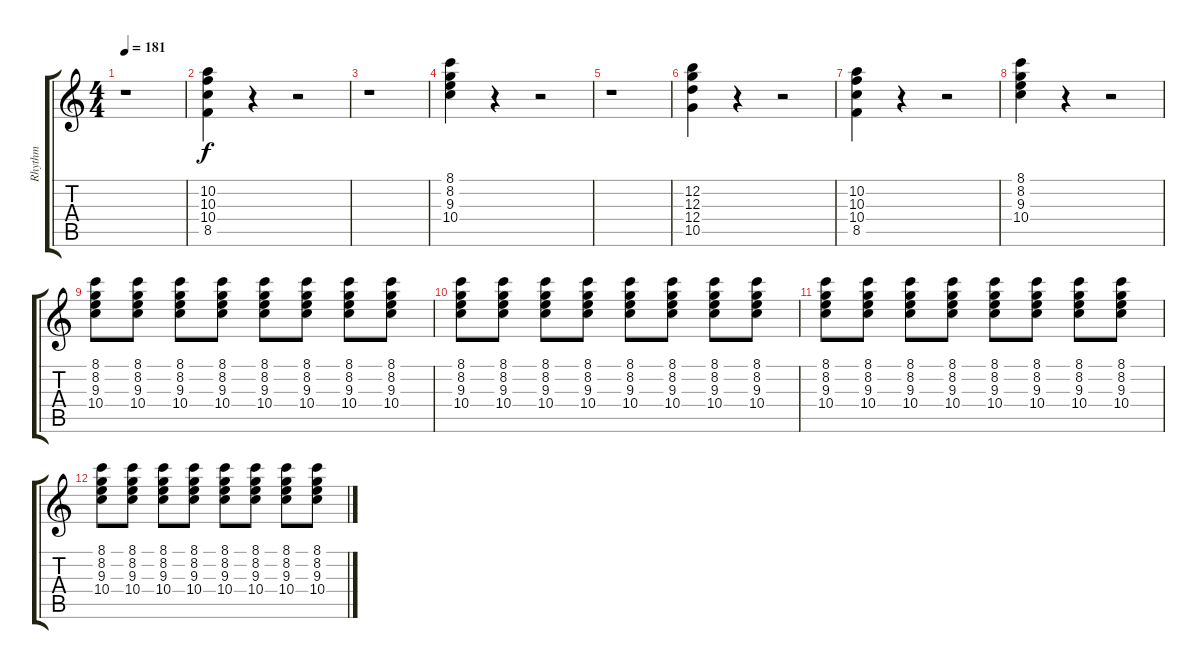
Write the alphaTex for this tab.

\track ("Rhythm" "Rhythm") {instrument electricguitarclean}
\staff {score tabs}
\tuning (E4 B3 G3 D3 A2 E2) {hide}
\ts (4 4)
\tempo 181
\clef g2
\ks c
r.1{dy f} |
(10.2 10.3 10.4 8.5).4 r.4 r.2 |
r.1 |
(8.1 8.2 9.3 10.4).4 r.4 r.2 |
r.1 |
(12.2 12.3 12.4 10.5).4 r.4 r.2 |
(10.2 10.3 10.4 8.5).4 r.4 r.2 |
(8.1 8.2 9.3 10.4).4 r.4 r.2 |
(8.1 8.2 9.3 10.4).8 (8.1 8.2 9.3 10.4).8 (8.1 8.2 9.3 10.4).8 (8.1 8.2 9.3 10.4).8 (8.1 8.2 9.3 10.4).8 (8.1 8.2 9.3 10.4).8 (8.1 8.2 9.3 10.4).8 (8.1 8.2 9.3 10.4).8 |
(8.1 8.2 9.3 10.4).8 (8.1 8.2 9.3 10.4).8 (8.1 8.2 9.3 10.4).8 (8.1 8.2 9.3 10.4).8 (8.1 8.2 9.3 10.4).8 (8.1 8.2 9.3 10.4).8 (8.1 8.2 9.3 10.4).8 (8.1 8.2 9.3 10.4).8 |
(8.1 8.2 9.3 10.4).8 (8.1 8.2 9.3 10.4).8 (8.1 8.2 9.3 10.4).8 (8.1 8.2 9.3 10.4).8 (8.1 8.2 9.3 10.4).8 (8.1 8.2 9.3 10.4).8 (8.1 8.2 9.3 10.4).8 (8.1 8.2 9.3 10.4).8 |
(8.1 8.2 9.3 10.4).8 (8.1 8.2 9.3 10.4).8 (8.1 8.2 9.3 10.4).8 (8.1 8.2 9.3 10.4).8 (8.1 8.2 9.3 10.4).8 (8.1 8.2 9.3 10.4).8 (8.1 8.2 9.3 10.4).8 (8.1 8.2 9.3 10.4).8
